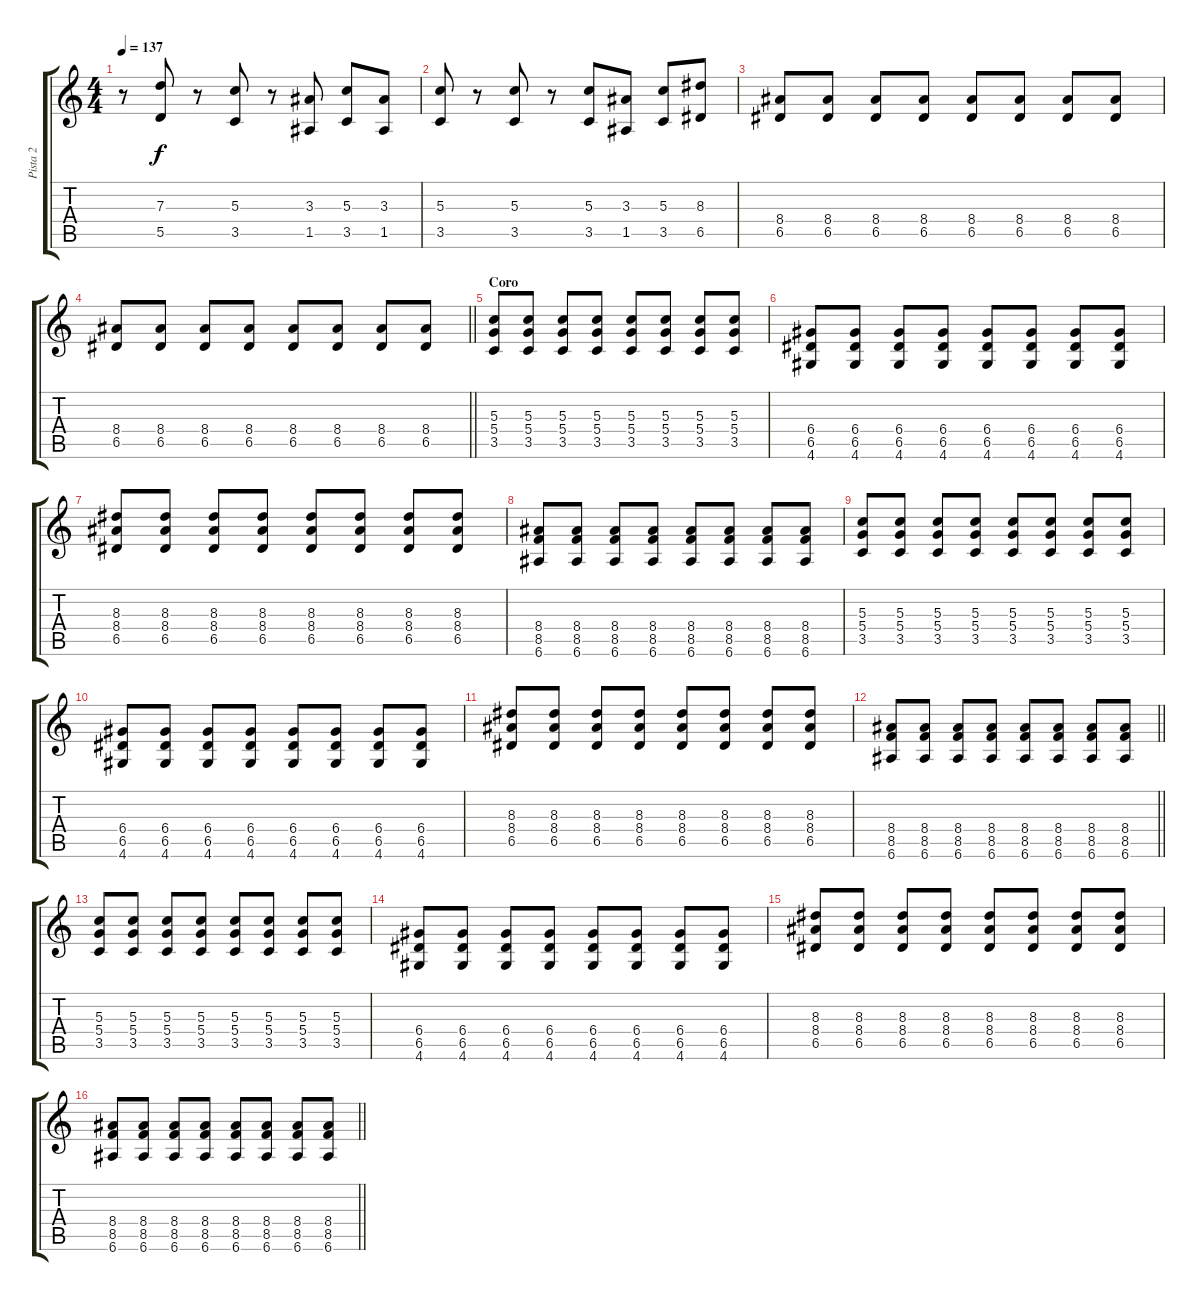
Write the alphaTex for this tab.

\track ("Pista 2" "Pista 2") {instrument distortionguitar}
\staff {score tabs}
\tuning (E4 B3 G3 D3 A2 E2) {hide}
\ts (4 4)
\tempo 137
\clef g2
\ks c
r.8{dy f} (7.3 5.5).8 r.8 (5.3 3.5).8 r.8 (3.3 1.5).8 (5.3 3.5).8 (3.3 1.5).8 |
(5.3 3.5).8 r.8 (5.3 3.5).8 r.8 (5.3 3.5).8 (3.3 1.5).8 (5.3 3.5).8 (8.3 6.5).8 |
(8.4 6.5).8 (8.4 6.5).8 (8.4 6.5).8 (8.4 6.5).8 (8.4 6.5).8 (8.4 6.5).8 (8.4 6.5).8 (8.4 6.5).8 |
\barLineRight lightlight
(8.4 6.5).8 (8.4 6.5).8 (8.4 6.5).8 (8.4 6.5).8 (8.4 6.5).8 (8.4 6.5).8 (8.4 6.5).8 (8.4 6.5).8 |
\section ("" "Coro")
(5.3 5.4 3.5).8{volume 16 instrument distortionguitar} (5.3 5.4 3.5).8 (5.3 5.4 3.5).8 (5.3 5.4 3.5).8 (5.3 5.4 3.5).8 (5.3 5.4 3.5).8 (5.3 5.4 3.5).8 (5.3 5.4 3.5).8 |
(6.4 6.5 4.6).8 (6.4 6.5 4.6).8 (6.4 6.5 4.6).8 (6.4 6.5 4.6).8 (6.4 6.5 4.6).8 (6.4 6.5 4.6).8 (6.4 6.5 4.6).8 (6.4 6.5 4.6).8 |
(8.3 8.4 6.5).8 (8.3 8.4 6.5).8 (8.3 8.4 6.5).8 (8.3 8.4 6.5).8 (8.3 8.4 6.5).8 (8.3 8.4 6.5).8 (8.3 8.4 6.5).8 (8.3 8.4 6.5).8 |
(8.4 8.5 6.6).8 (8.4 8.5 6.6).8 (8.4 8.5 6.6).8 (8.4 8.5 6.6).8 (8.4 8.5 6.6).8 (8.4 8.5 6.6).8 (8.4 8.5 6.6).8 (8.4 8.5 6.6).8 |
(5.3 5.4 3.5).8 (5.3 5.4 3.5).8 (5.3 5.4 3.5).8 (5.3 5.4 3.5).8 (5.3 5.4 3.5).8 (5.3 5.4 3.5).8 (5.3 5.4 3.5).8 (5.3 5.4 3.5).8 |
(6.4 6.5 4.6).8 (6.4 6.5 4.6).8 (6.4 6.5 4.6).8 (6.4 6.5 4.6).8 (6.4 6.5 4.6).8 (6.4 6.5 4.6).8 (6.4 6.5 4.6).8 (6.4 6.5 4.6).8 |
(8.3 8.4 6.5).8 (8.3 8.4 6.5).8 (8.3 8.4 6.5).8 (8.3 8.4 6.5).8 (8.3 8.4 6.5).8 (8.3 8.4 6.5).8 (8.3 8.4 6.5).8 (8.3 8.4 6.5).8 |
\barLineRight lightlight
(8.4 8.5 6.6).8 (8.4 8.5 6.6).8 (8.4 8.5 6.6).8 (8.4 8.5 6.6).8 (8.4 8.5 6.6).8 (8.4 8.5 6.6).8 (8.4 8.5 6.6).8 (8.4 8.5 6.6).8 |
(5.3 5.4 3.5).8 (5.3 5.4 3.5).8 (5.3 5.4 3.5).8 (5.3 5.4 3.5).8 (5.3 5.4 3.5).8 (5.3 5.4 3.5).8 (5.3 5.4 3.5).8 (5.3 5.4 3.5).8 |
(6.4 6.5 4.6).8 (6.4 6.5 4.6).8 (6.4 6.5 4.6).8 (6.4 6.5 4.6).8 (6.4 6.5 4.6).8 (6.4 6.5 4.6).8 (6.4 6.5 4.6).8 (6.4 6.5 4.6).8 |
(8.3 8.4 6.5).8 (8.3 8.4 6.5).8 (8.3 8.4 6.5).8 (8.3 8.4 6.5).8 (8.3 8.4 6.5).8 (8.3 8.4 6.5).8 (8.3 8.4 6.5).8 (8.3 8.4 6.5).8 |
\barLineRight lightlight
(8.4 8.5 6.6).8 (8.4 8.5 6.6).8 (8.4 8.5 6.6).8 (8.4 8.5 6.6).8 (8.4 8.5 6.6).8 (8.4 8.5 6.6).8 (8.4 8.5 6.6).8 (8.4 8.5 6.6).8
